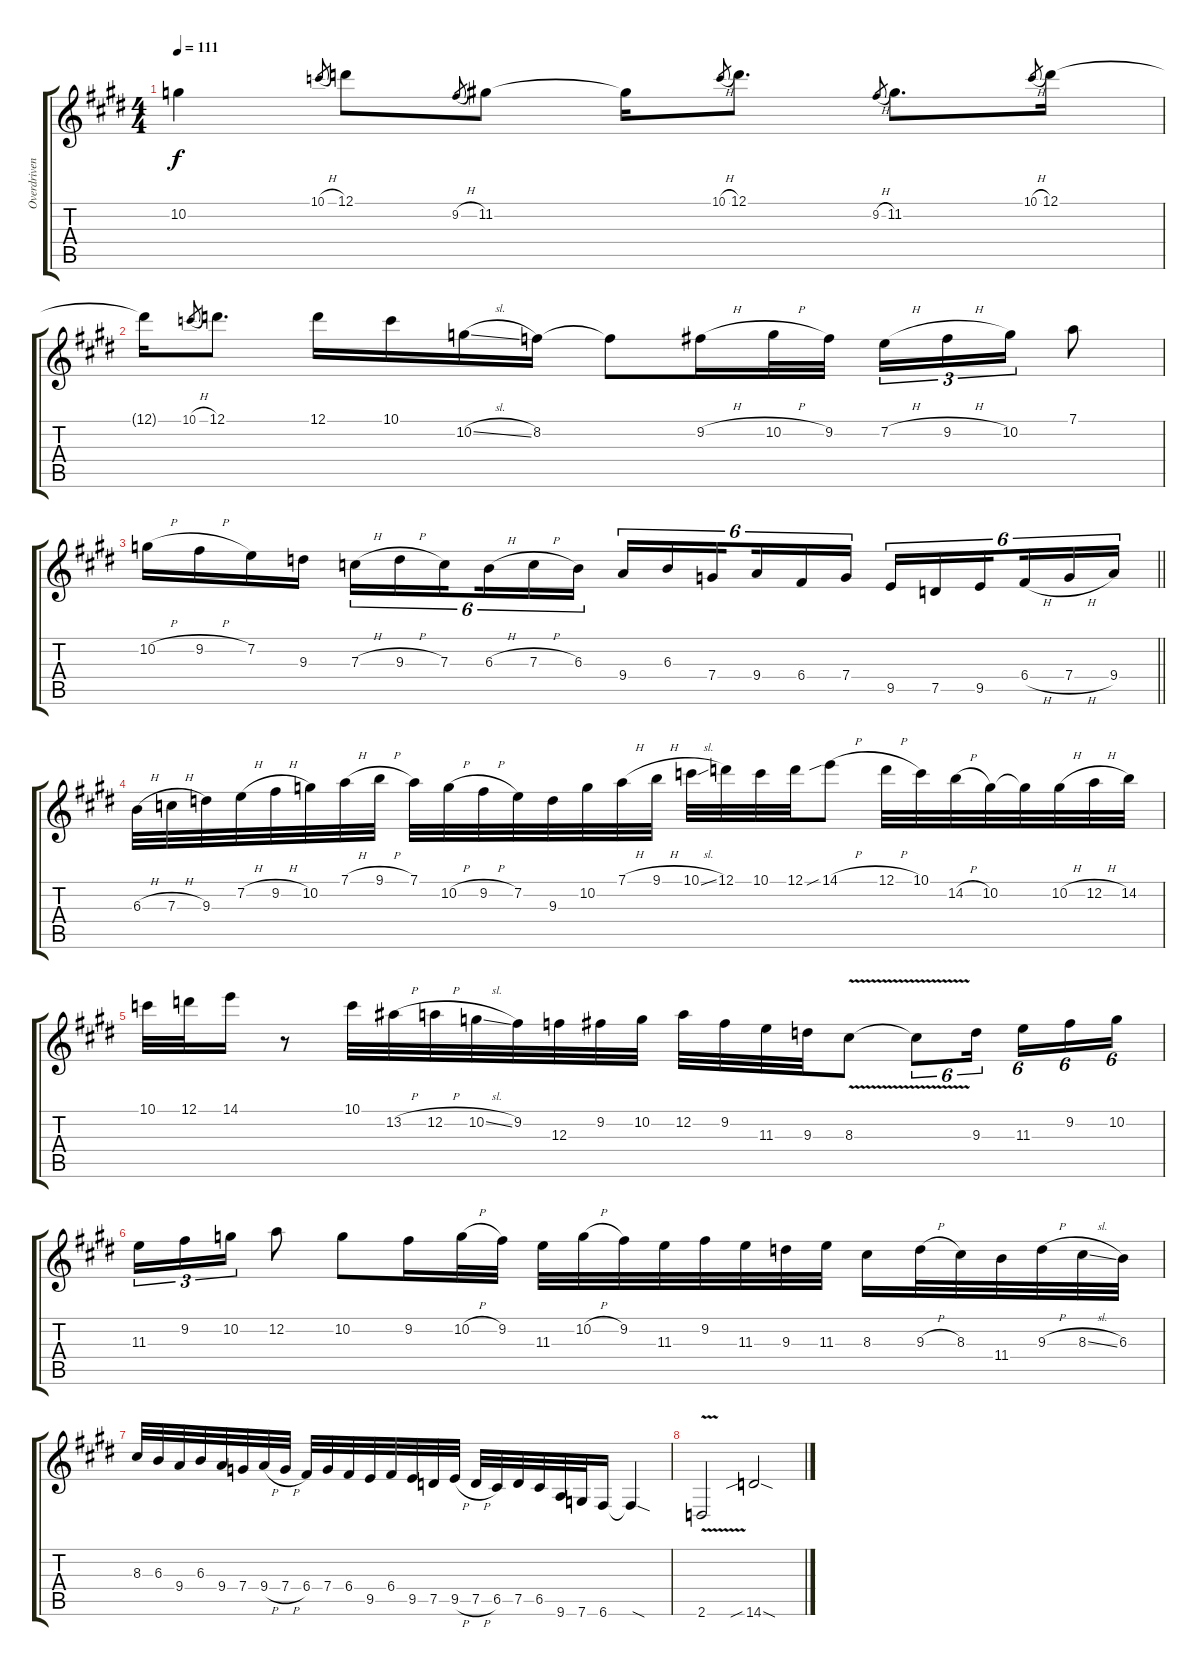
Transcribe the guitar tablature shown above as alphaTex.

\track ("Overdriven" "Overdriven") {instrument overdrivenguitar}
\staff {score tabs}
\tuning (D4 A3 F3 C3 G2 C2) {hide}
\ts (4 4)
\tempo 111
\clef g2
\ks e
10.2{t}.4{dy f} 10.1{h}.8{gr} 12.1.8 9.2{h}.8{gr} 11.2.8 11.2{t}.16 10.1{h}.8{gr} 12.1.8{d} 9.2{h}.8{gr} 11.2.8{d} 10.1{h}.8{gr} 12.1.16 |
\ks c#minor
12.1{t}.16 10.1{h}.8{gr} 12.1.8{d} 12.1.16 10.1.16 10.2{sl}.16 8.2.16 8.2{t}.8 9.2{h}.16 10.2{h}.32 9.2.32 7.2{h}.16{tu (3 2)} 9.2{h}.16{tu (3 2)} 10.2.16{tu (3 2)} 7.1.8 |
\barLineRight lightlight
\ks e
10.2{h}.16 9.2{h}.16 7.2.16 9.3.16 7.3{h}.16{tu (6 4)} 9.3{h}.16{tu (6 4)} 7.3.16{tu (6 4) beam splitsecondary} 6.3{h}.16{tu (6 4)} 7.3{h}.16{tu (6 4)} 6.3.16{tu (6 4)} 9.4.16{tu (6 4)} 6.3.16{tu (6 4)} 7.4.16{tu (6 4) beam splitsecondary} 9.4.16{tu (6 4)} 6.4.16{tu (6 4)} 7.4.16{tu (6 4)} 9.5.16{tu (6 4)} 7.5.16{tu (6 4)} 9.5.16{tu (6 4) beam splitsecondary} 6.4{h}.16{tu (6 4)} 7.4{h}.16{tu (6 4)} 9.4.16{tu (6 4)} |
\section ("" " ")
\ks c#minor
6.3{h}.32 7.3{h}.32 9.3.32 7.2{h}.32 9.2{h}.32 10.2.32 7.1{h}.32 9.1{h}.32 7.1.32 10.2{h}.32 9.2{h}.32 7.2.32 9.3.32 10.2.32 7.1{h}.32 9.1{h}.32 10.1{sl}.32 12.1.32 10.1.32 12.1.32 14.1{sib h}.8 12.1{h}.32 10.1.32 14.2{h}.32 10.2.32 10.2{t}.32 10.2{h}.32 12.2{h}.32 14.2.32 |
\ks e
10.1.32 12.1.32 14.1.16 r.8 10.1.32 13.2{h}.32 12.2{h}.32 10.2{sl}.32 9.2.32 12.3.32 9.2.32 10.2.32 12.2.32 9.2.32 11.3.32 9.3.32 8.3{v}.8 8.3{v t}.8{tu (6 4)} 9.3.16{tu (6 4) beam splitsecondary} 11.3.16{tu (6 4)} 9.2.16{tu (6 4)} 10.2.16{tu (6 4)} |
\ks c#minor
11.3.16{tu (3 2)} 9.2.16{tu (3 2)} 10.2.16{tu (3 2)} 12.2.8 10.2.8 9.2.16 10.2{h}.32 9.2.32 11.3.32 10.2{h}.32 9.2.32 11.3.32 9.2.32 11.3.32 9.3.32 11.3.32 8.3.16 9.3{h}.32 8.3.32 11.4.32 9.3{h}.32 8.3{sl}.32 6.3.32 |
\ks e
8.3.32 6.3.32 9.4.32 6.3.32 9.4.32 7.4.32 9.4{h}.32 7.4{h}.32 6.4.32 7.4.32 6.4.32 9.5.32 6.4.32 9.5.32 7.5.32 9.5{h}.32 7.5{h}.32 6.5.32 7.5.32 6.5.32 9.6.32 7.6.32 6.6.16 6.6{sod t}.4 |
\ks c#minor
2.6{v}.2 14.6{sib sod}.2
